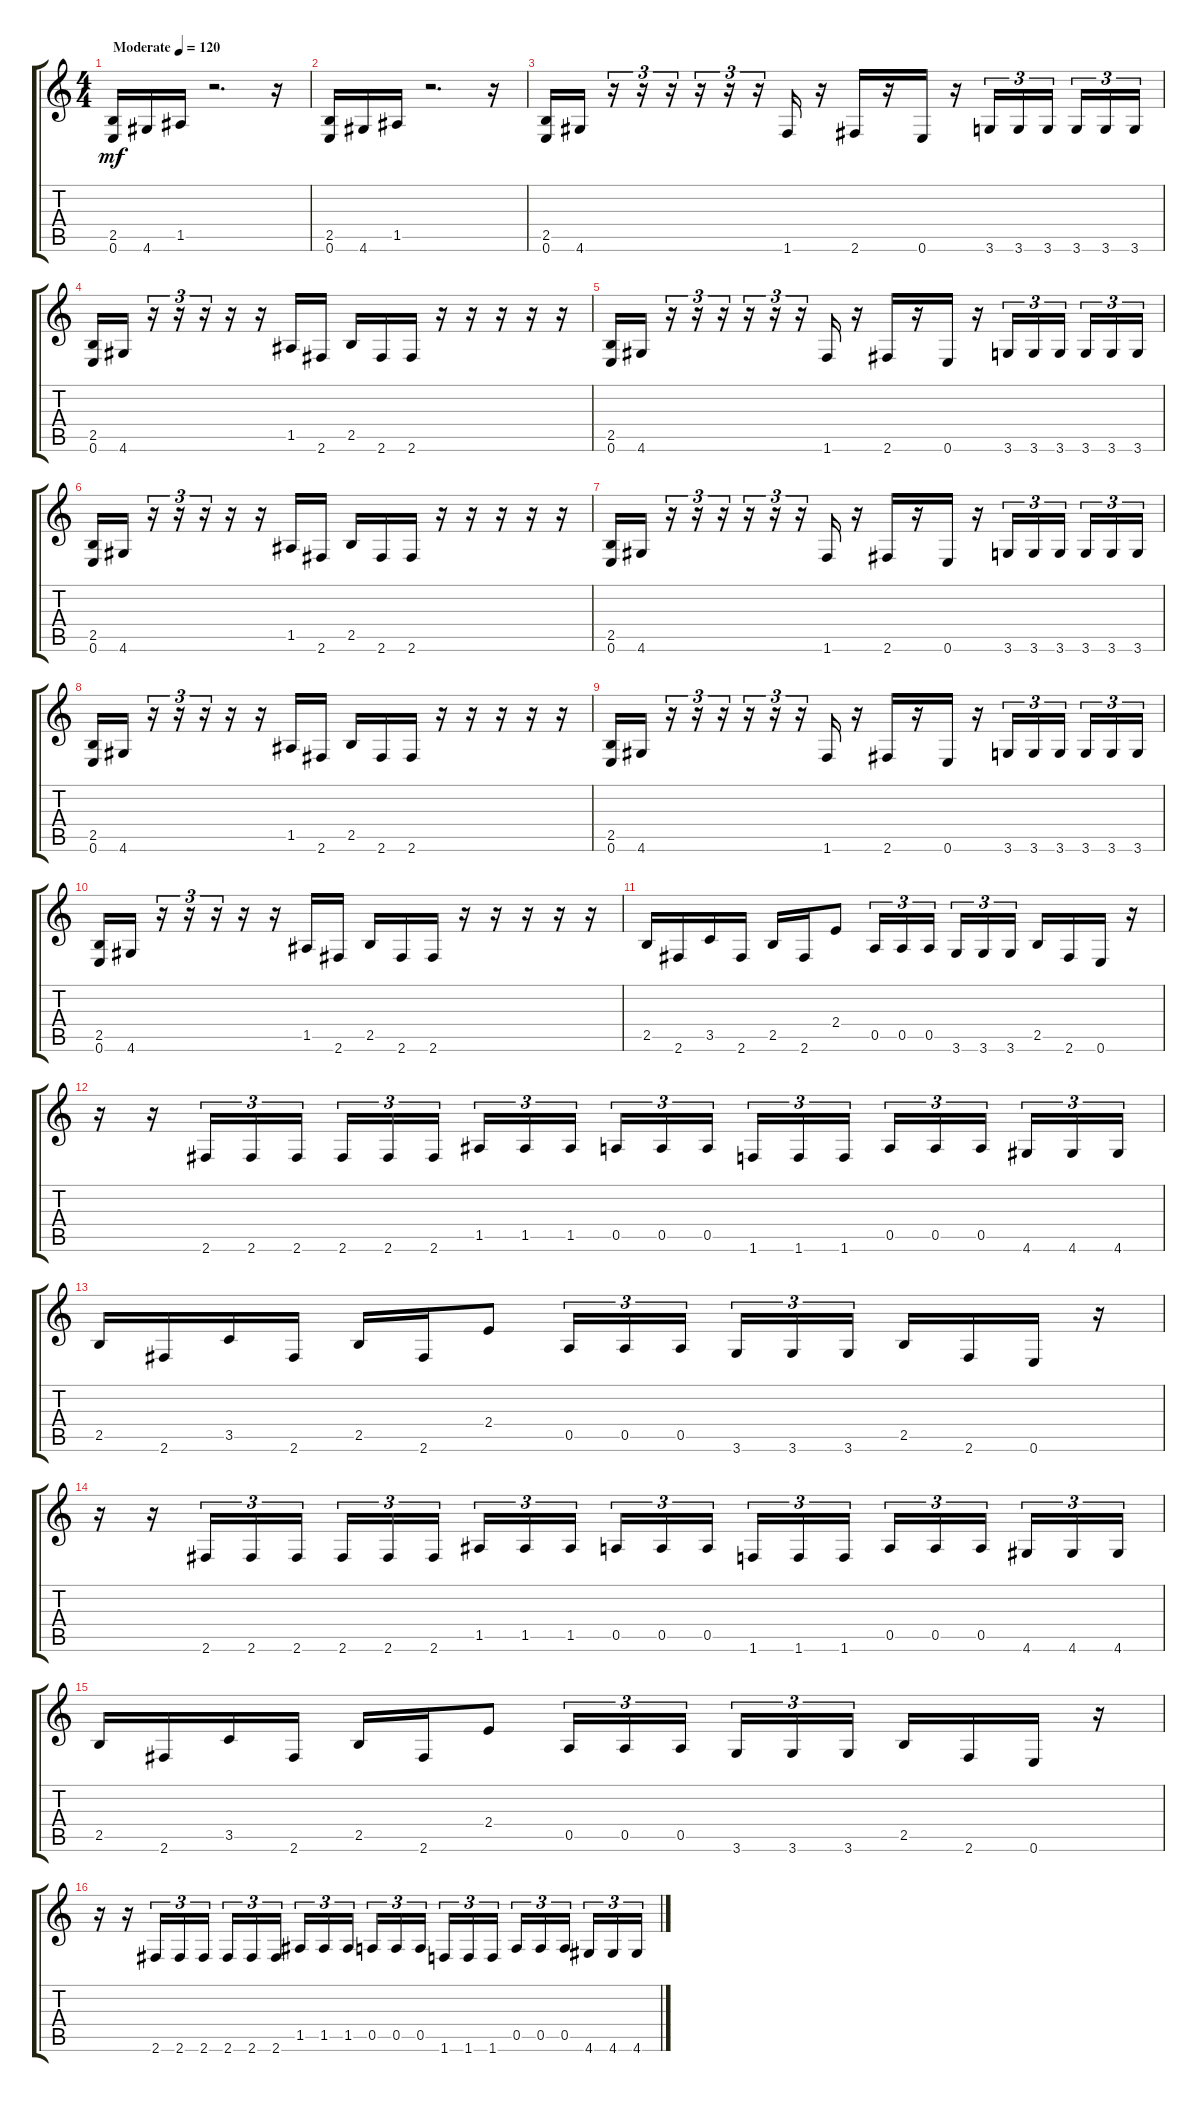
\track "" {instrument distortionguitar}
\staff {score tabs}
\tuning (E4 B3 G3 D3 A2 E2) {hide}
\ts (4 4)
\tempo (120 "Moderate")
\clef g2
\ks c
(2.5 0.6).16{dy mf instrument distortionguitar} 4.6.16 1.5.16 r.2{d} r.16 |
(2.5 0.6).16 4.6.16 1.5.16 r.2{d} r.16 |
(2.5 0.6).16 4.6.16 r.16{tu (3 2)} r.16{tu (3 2)} r.16{tu (3 2)} r.16{tu (3 2)} r.16{tu (3 2)} r.16{tu (3 2)} 1.6.16 r.16 2.6.16 r.16 0.6.16 r.16 3.6.16{tu (3 2)} 3.6.16{tu (3 2)} 3.6.16{tu (3 2) beam splitsecondary} 3.6.16{tu (3 2)} 3.6.16{tu (3 2)} 3.6.16{tu (3 2)} |
(2.5 0.6).16 4.6.16 r.16{tu (3 2)} r.16{tu (3 2)} r.16{tu (3 2)} r.16 r.16 1.5.16 2.6.16 2.5.16 2.6.16 2.6.16 r.16 r.16 r.16 r.16 r.16 |
(2.5 0.6).16 4.6.16 r.16{tu (3 2)} r.16{tu (3 2)} r.16{tu (3 2)} r.16{tu (3 2)} r.16{tu (3 2)} r.16{tu (3 2)} 1.6.16 r.16 2.6.16 r.16 0.6.16 r.16 3.6.16{tu (3 2)} 3.6.16{tu (3 2)} 3.6.16{tu (3 2) beam splitsecondary} 3.6.16{tu (3 2)} 3.6.16{tu (3 2)} 3.6.16{tu (3 2)} |
(2.5 0.6).16 4.6.16 r.16{tu (3 2)} r.16{tu (3 2)} r.16{tu (3 2)} r.16 r.16 1.5.16 2.6.16 2.5.16 2.6.16 2.6.16 r.16 r.16 r.16 r.16 r.16 |
(2.5 0.6).16 4.6.16 r.16{tu (3 2)} r.16{tu (3 2)} r.16{tu (3 2)} r.16{tu (3 2)} r.16{tu (3 2)} r.16{tu (3 2)} 1.6.16 r.16 2.6.16 r.16 0.6.16 r.16 3.6.16{tu (3 2)} 3.6.16{tu (3 2)} 3.6.16{tu (3 2) beam splitsecondary} 3.6.16{tu (3 2)} 3.6.16{tu (3 2)} 3.6.16{tu (3 2)} |
(2.5 0.6).16 4.6.16 r.16{tu (3 2)} r.16{tu (3 2)} r.16{tu (3 2)} r.16 r.16 1.5.16 2.6.16 2.5.16 2.6.16 2.6.16 r.16 r.16 r.16 r.16 r.16 |
(2.5 0.6).16 4.6.16 r.16{tu (3 2)} r.16{tu (3 2)} r.16{tu (3 2)} r.16{tu (3 2)} r.16{tu (3 2)} r.16{tu (3 2)} 1.6.16 r.16 2.6.16 r.16 0.6.16 r.16 3.6.16{tu (3 2)} 3.6.16{tu (3 2)} 3.6.16{tu (3 2) beam splitsecondary} 3.6.16{tu (3 2)} 3.6.16{tu (3 2)} 3.6.16{tu (3 2)} |
(2.5 0.6).16 4.6.16 r.16{tu (3 2)} r.16{tu (3 2)} r.16{tu (3 2)} r.16 r.16 1.5.16 2.6.16 2.5.16 2.6.16 2.6.16 r.16 r.16 r.16 r.16 r.16 |
2.5.16 2.6.16 3.5.16 2.6.16 2.5.16 2.6.16 2.4.8 0.5.16{tu (3 2)} 0.5.16{tu (3 2)} 0.5.16{tu (3 2) beam splitsecondary} 3.6.16{tu (3 2)} 3.6.16{tu (3 2)} 3.6.16{tu (3 2)} 2.5.16 2.6.16 0.6.16 r.16 |
r.16 r.16 2.6.16{tu (3 2)} 2.6.16{tu (3 2)} 2.6.16{tu (3 2)} 2.6.16{tu (3 2)} 2.6.16{tu (3 2)} 2.6.16{tu (3 2) beam splitsecondary} 1.5.16{tu (3 2)} 1.5.16{tu (3 2)} 1.5.16{tu (3 2)} 0.5.16{tu (3 2)} 0.5.16{tu (3 2)} 0.5.16{tu (3 2) beam splitsecondary} 1.6.16{tu (3 2)} 1.6.16{tu (3 2)} 1.6.16{tu (3 2)} 0.5.16{tu (3 2)} 0.5.16{tu (3 2)} 0.5.16{tu (3 2) beam splitsecondary} 4.6.16{tu (3 2)} 4.6.16{tu (3 2)} 4.6.16{tu (3 2)} |
2.5.16 2.6.16 3.5.16 2.6.16 2.5.16 2.6.16 2.4.8 0.5.16{tu (3 2)} 0.5.16{tu (3 2)} 0.5.16{tu (3 2) beam splitsecondary} 3.6.16{tu (3 2)} 3.6.16{tu (3 2)} 3.6.16{tu (3 2)} 2.5.16 2.6.16 0.6.16 r.16 |
r.16 r.16 2.6.16{tu (3 2)} 2.6.16{tu (3 2)} 2.6.16{tu (3 2)} 2.6.16{tu (3 2)} 2.6.16{tu (3 2)} 2.6.16{tu (3 2) beam splitsecondary} 1.5.16{tu (3 2)} 1.5.16{tu (3 2)} 1.5.16{tu (3 2)} 0.5.16{tu (3 2)} 0.5.16{tu (3 2)} 0.5.16{tu (3 2) beam splitsecondary} 1.6.16{tu (3 2)} 1.6.16{tu (3 2)} 1.6.16{tu (3 2)} 0.5.16{tu (3 2)} 0.5.16{tu (3 2)} 0.5.16{tu (3 2) beam splitsecondary} 4.6.16{tu (3 2)} 4.6.16{tu (3 2)} 4.6.16{tu (3 2)} |
2.5.16 2.6.16 3.5.16 2.6.16 2.5.16 2.6.16 2.4.8 0.5.16{tu (3 2)} 0.5.16{tu (3 2)} 0.5.16{tu (3 2) beam splitsecondary} 3.6.16{tu (3 2)} 3.6.16{tu (3 2)} 3.6.16{tu (3 2)} 2.5.16 2.6.16 0.6.16 r.16 |
r.16 r.16 2.6.16{tu (3 2)} 2.6.16{tu (3 2)} 2.6.16{tu (3 2)} 2.6.16{tu (3 2)} 2.6.16{tu (3 2)} 2.6.16{tu (3 2) beam splitsecondary} 1.5.16{tu (3 2)} 1.5.16{tu (3 2)} 1.5.16{tu (3 2)} 0.5.16{tu (3 2)} 0.5.16{tu (3 2)} 0.5.16{tu (3 2) beam splitsecondary} 1.6.16{tu (3 2)} 1.6.16{tu (3 2)} 1.6.16{tu (3 2)} 0.5.16{tu (3 2)} 0.5.16{tu (3 2)} 0.5.16{tu (3 2) beam splitsecondary} 4.6.16{tu (3 2)} 4.6.16{tu (3 2)} 4.6.16{tu (3 2)}
